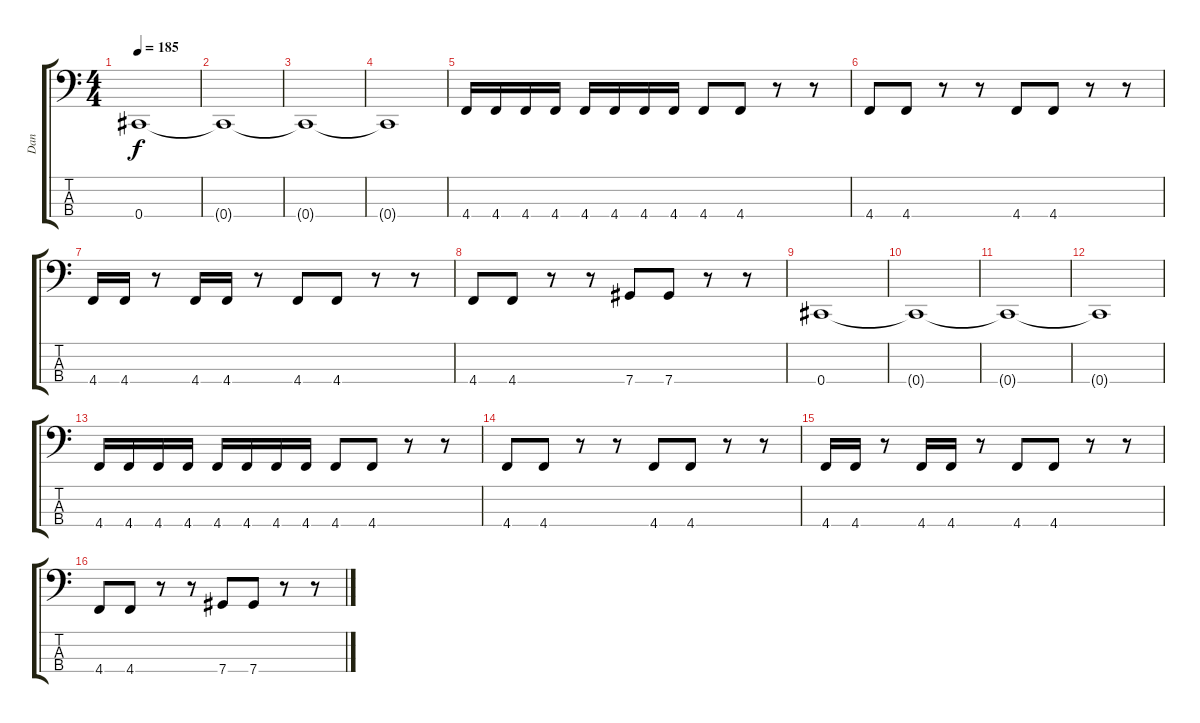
\track ("Dan" "Dan") {instrument electricbassfinger}
\staff {score tabs}
\tuning (Ab2 Db2 Ab1 Db1) {hide}
\ts (4 4)
\tempo 185
\clef f4
\ks c
0.4.1{dy f} |
0.4{t}.1 |
0.4{t}.1 |
0.4{t}.1 |
4.4.16 4.4.16 4.4.16 4.4.16 4.4.16 4.4.16 4.4.16 4.4.16 4.4.8 4.4.8 r.8 r.8 |
4.4.8 4.4.8 r.8 r.8 4.4.8 4.4.8 r.8 r.8 |
4.4.16 4.4.16 r.8 4.4.16 4.4.16 r.8 4.4.8 4.4.8 r.8 r.8 |
4.4.8 4.4.8 r.8 r.8 7.4.8 7.4.8 r.8 r.8 |
0.4.1 |
0.4{t}.1 |
0.4{t}.1 |
0.4{t}.1 |
4.4.16 4.4.16 4.4.16 4.4.16 4.4.16 4.4.16 4.4.16 4.4.16 4.4.8 4.4.8 r.8 r.8 |
4.4.8 4.4.8 r.8 r.8 4.4.8 4.4.8 r.8 r.8 |
4.4.16 4.4.16 r.8 4.4.16 4.4.16 r.8 4.4.8 4.4.8 r.8 r.8 |
4.4.8 4.4.8 r.8 r.8 7.4.8 7.4.8 r.8 r.8
